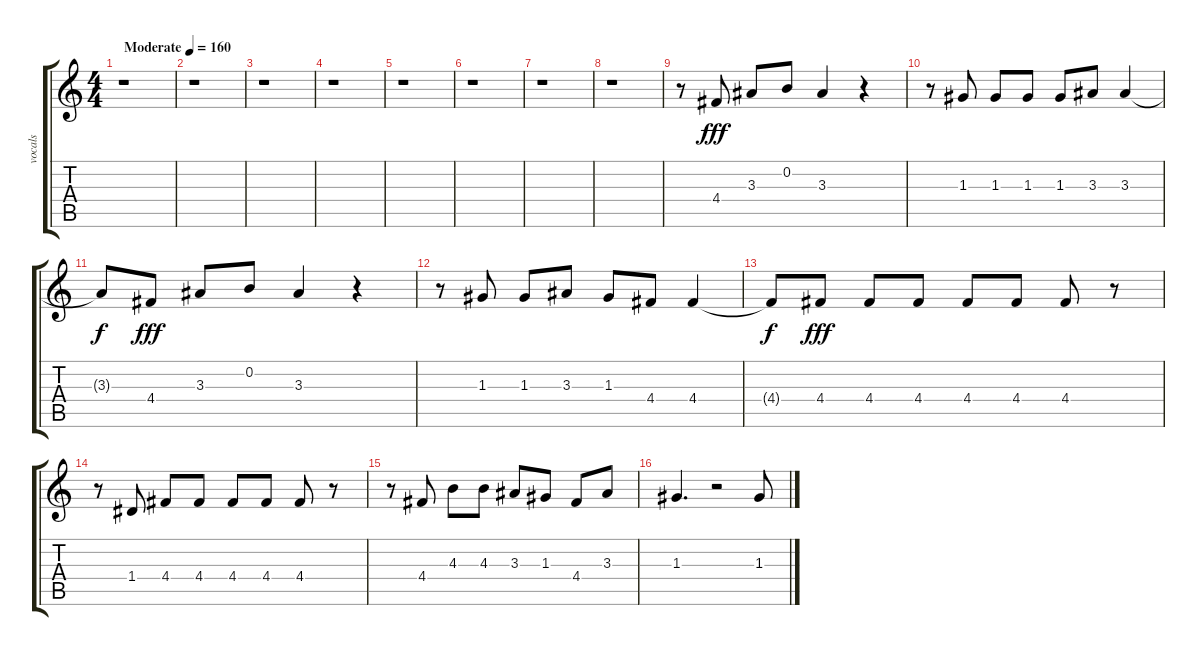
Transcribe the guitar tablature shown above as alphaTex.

\track ("vocals" "vocals") {instrument acousticguitarsteel}
\staff {score tabs}
\tuning (E4 B3 G3 D3 A2 E2) {hide}
\ts (4 4)
\tempo (160 "Moderate")
\clef g2
\ks c
r.1{dy fff instrument acousticguitarsteel} |
r.1 |
r.1 |
r.1 |
r.1 |
r.1 |
r.1 |
r.1 |
r.8 4.4.8 3.3.8 0.2.8 3.3.4 r.4 |
r.8 1.3.8 1.3.8 1.3.8 1.3.8 3.3.8 3.3.4 |
3.3{t}.8{dy f} 4.4.8{dy fff} 3.3.8 0.2.8 3.3.4 r.4 |
r.8 1.3.8 1.3.8 3.3.8 1.3.8 4.4.8 4.4.4 |
4.4{t}.8{dy f} 4.4.8{dy fff} 4.4.8 4.4.8 4.4.8 4.4.8 4.4.8 r.8 |
r.8 1.4.8 4.4.8 4.4.8 4.4.8 4.4.8 4.4.8 r.8 |
r.8 4.4.8 4.3.8 4.3.8 3.3.8 1.3.8 4.4.8 3.3.8 |
1.3.4{d} r.2 1.3.8
